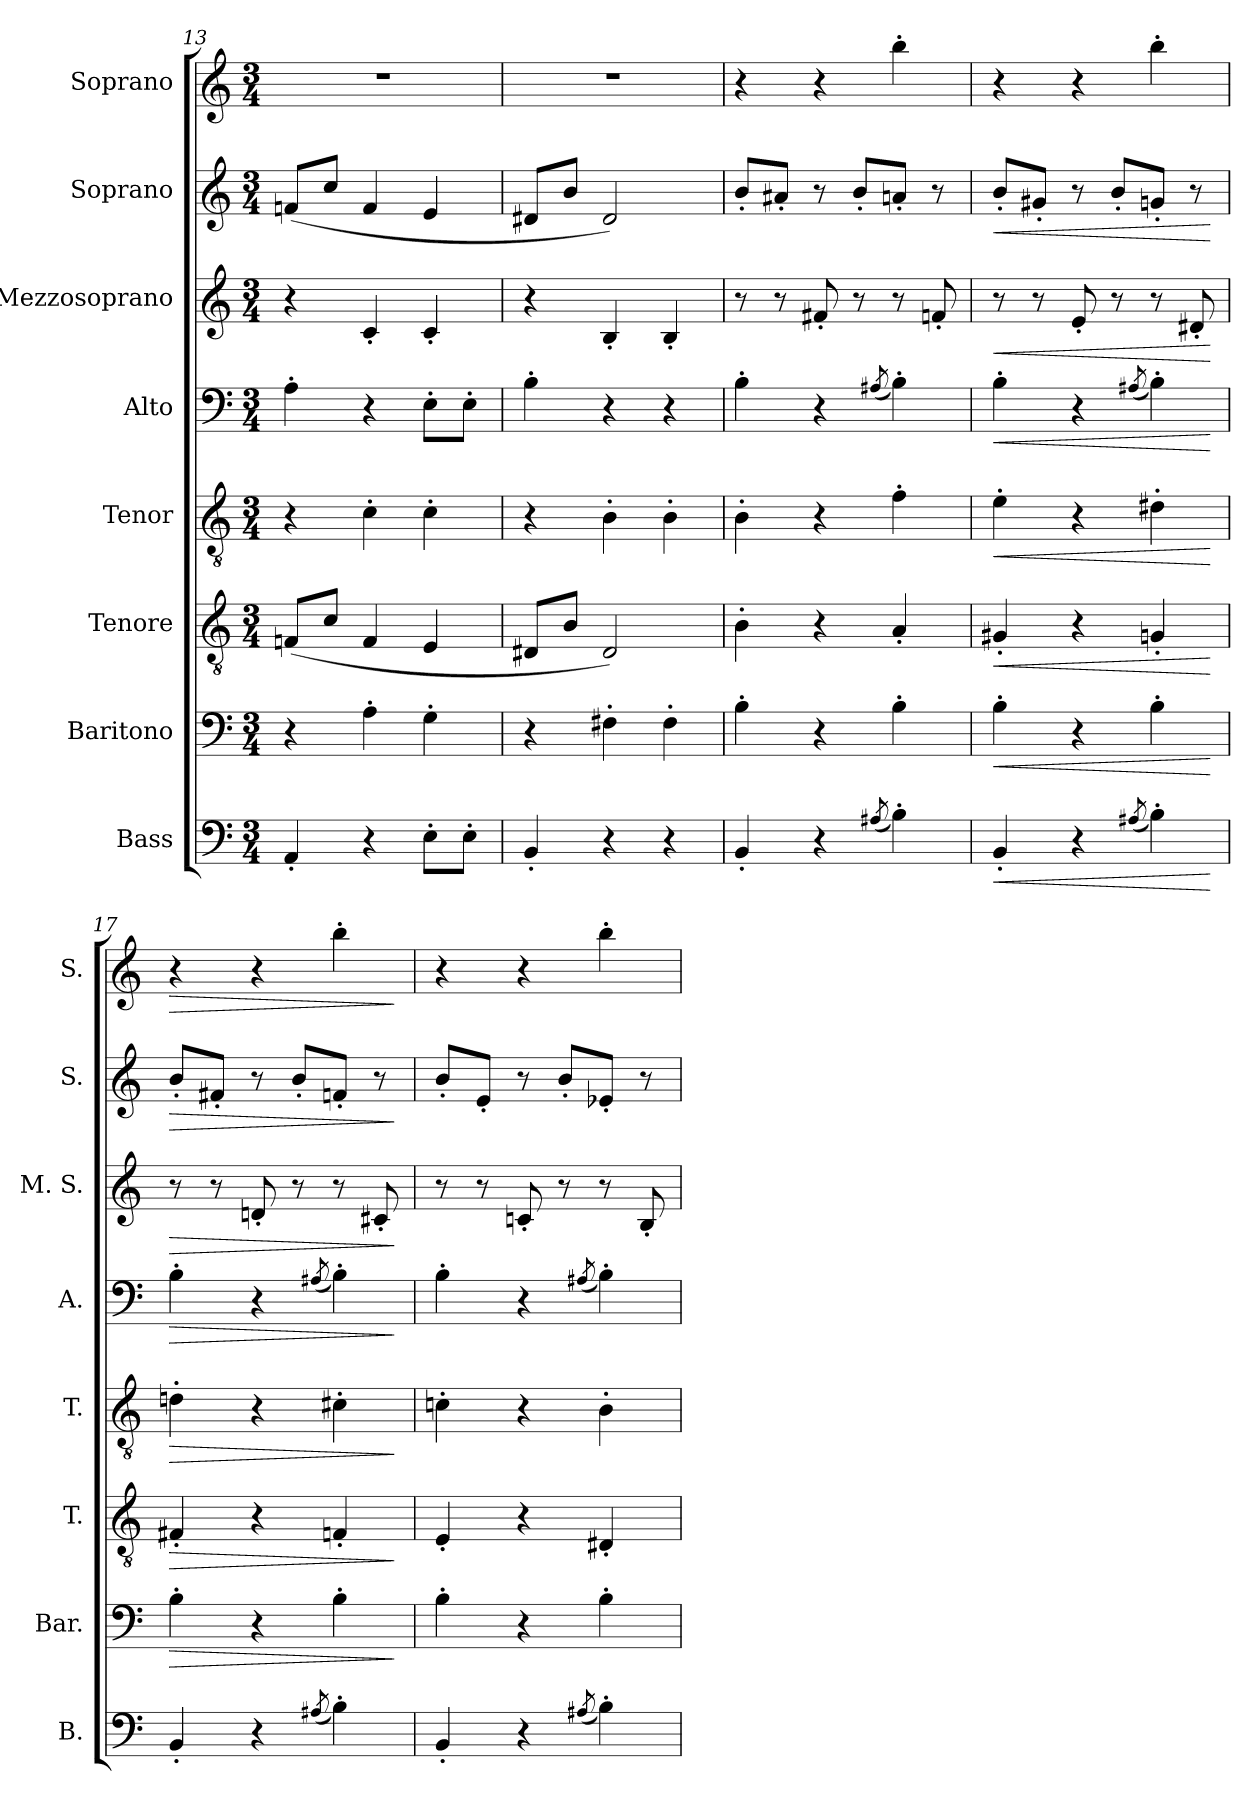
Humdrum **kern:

**kern	**dynam	**kern	**dynam	**kern	**dynam	**kern	**dynam	**kern	**dynam	**kern	**dynam	**kern	**dynam	**kern	**dynam
*part8	*part8	*part7	*part7	*part6	*part6	*part5	*part5	*part4	*part4	*part3	*part3	*part2	*part2	*part1	*part1
*staff8	*staff8	*staff7	*staff7	*staff6	*staff6	*staff5	*staff5	*staff4	*staff4	*staff3	*staff3	*staff2	*staff2	*staff1	*staff1
*I"Bass	*	*I"Baritono	*	*I"Tenore	*	*I"Tenor	*	*I"Alto	*	*I"Mezzosoprano	*	*I"Soprano	*	*I"Soprano	*
*I'B.	*	*I'Bar.	*	*I'T.	*	*I'T.	*	*I'A.	*	*I'M. S.	*	*I'S.	*	*I'S.	*
*clefF4	*	*clefF4	*	*clefGv2	*	*clefGv2	*	*clefF4	*	*clefG2	*	*clefG2	*	*clefG2	*
*k[]	*	*k[]	*	*k[]	*	*k[]	*	*k[]	*	*k[]	*	*k[]	*	*k[]	*
*M3/4	*	*M3/4	*	*M3/4	*	*M3/4	*	*M3/4	*	*M3/4	*	*M3/4	*	*M3/4	*
=13	=13	=13	=13	=13	=13	=13	=13	=13	=13	=13	=13	=13	=13	=13	=13
4AA'/	.	4r	.	(8Fn/L	.	4r	.	4A'\	.	4r	.	(8fn/L	.	2.r	.
.	.	.	.	8c/J	.	.	.	.	.	.	.	8cc/J	.	.	.
4r	.	4A'\	.	4F/	.	4c'\	.	4r	.	4c'/	.	4f/	.	.	.
8E'\L	.	4G'\	.	4E/	.	4c'\	.	8E'\L	.	4c'/	.	4e/	.	.	.
8E'\J	.	.	.	.	.	.	.	8E'\J	.	.	.	.	.	.	.
=14	=14	=14	=14	=14	=14	=14	=14	=14	=14	=14	=14	=14	=14	=14	=14
4BB'/	.	4r	.	8D#X/L	.	4r	.	4B'\	.	4r	.	8d#X/L	.	2.r	.
.	.	.	.	8B/J	.	.	.	.	.	.	.	8b/J	.	.	.
4r	.	4F#X'\	.	2D#/)	.	4B'\	.	4r	.	4B'/	.	2d#/)	.	.	.
4r	.	4F#'\	.	.	.	4B'\	.	4r	.	4B'/	.	.	.	.	.
=15	=15	=15	=15	=15	=15	=15	=15	=15	=15	=15	=15	=15	=15	=15	=15
4BB'/	.	4B'\	.	4B'\	.	4B'\	.	4B'\	.	8r	.	8b'/L	.	4r	.
.	.	.	.	.	.	.	.	.	.	8r	.	8a#X'/J	.	.	.
4r	.	4r	.	4r	.	4r	.	4r	.	8f#X'/	.	8r	.	4r	.
.	.	.	.	.	.	.	.	.	.	8r	.	8b'/L	.	.	.
(8qA#X/	.	.	.	.	.	.	.	(8qA#X/	.	.	.	.	.	.	.
4B'\)	.	4B'\	.	4A'/	.	4f'\	.	4B'\)	.	8r	.	8an'/J	.	4bb'\	.
.	.	.	.	.	.	.	.	.	.	8fn'/	.	8r	.	.	.
=16	=16	=16	=16	=16	=16	=16	=16	=16	=16	=16	=16	=16	=16	=16	=16
!	!LO:HP:b	!	!LO:HP:b	!	!LO:HP:b	!	!LO:HP:b	!	!LO:HP:b	!	!LO:HP:b	!	!LO:HP:b	!	!
4BB'/	<	4B'\	<	4G#X'/	<	4e'\	<	4B'\	<	8r	<	8b'/L	<	4r	.
.	.	.	.	.	.	.	.	.	.	8r	.	8g#X'/J	.	.	.
4r	.	4r	.	4r	.	4r	.	4r	.	8e'/	.	8r	.	4r	.
.	.	.	.	.	.	.	.	.	.	8r	.	8b'/L	.	.	.
(8qA#X/	.	.	.	.	.	.	.	(8qA#X/	.	.	.	.	.	.	.
4B'\)	.	4B'\	.	4Gn'/	.	4d#X'\	.	4B'\)	.	8r	.	8gn'/J	.	4bb'\	.
.	.	.	.	.	.	.	.	.	.	8d#X'/	.	8r	.	.	.
.	[	.	[	.	[	.	[	.	[	.	[	.	[	.	.
!!LO:LB:g=z
=17	=17	=17	=17	=17	=17	=17	=17	=17	=17	=17	=17	=17	=17	=17	=17
!	!	!	!LO:HP:b	!	!LO:HP:b	!	!LO:HP:b	!	!LO:HP:b	!	!LO:HP:b	!	!LO:HP:b	!	!LO:HP:b
4BB'/	.	4B'\	>	4F#X'/	>	4dn'\	>	4B'\	>	8r	>	8b'/L	>	4r	>
.	.	.	.	.	.	.	.	.	.	8r	.	8f#X'/J	.	.	.
4r	.	4r	.	4r	.	4r	.	4r	.	8dn'/	.	8r	.	4r	.
.	.	.	.	.	.	.	.	.	.	8r	.	8b'/L	.	.	.
(8qA#X/	.	.	.	.	.	.	.	(8qA#X/	.	.	.	.	.	.	.
4B'\)	.	4B'\	.	4Fn'/	.	4c#X'\	.	4B'\)	.	8r	.	8fn'/J	.	4bb'\	.
.	.	.	.	.	.	.	.	.	.	8c#X'/	.	8r	.	.	.
.	.	.	]	.	]	.	]	.	]	.	]	.	]	.	]
=18	=18	=18	=18	=18	=18	=18	=18	=18	=18	=18	=18	=18	=18	=18	=18
4BB'/	.	4B'\	.	4E'/	.	4cn'\	.	4B'\	.	8r	.	8b'/L	.	4r	.
.	.	.	.	.	.	.	.	.	.	8r	.	8e'/J	.	.	.
4r	.	4r	.	4r	.	4r	.	4r	.	8cn'/	.	8r	.	4r	.
.	.	.	.	.	.	.	.	.	.	8r	.	8b'/L	.	.	.
(8qA#X/	.	.	.	.	.	.	.	(8qA#X/	.	.	.	.	.	.	.
4B'\)	.	4B'\	.	4D#X'/	.	4B'\	.	4B'\)	.	8r	.	8e-X'/J	.	4bb'\	.
.	.	.	.	.	.	.	.	.	.	8B'/	.	8r	.	.	.
=	=	=	=	=	=	=	=	=	=	=	=	=	=	=	=
*-	*-	*-	*-	*-	*-	*-	*-	*-	*-	*-	*-	*-	*-	*-	*-
